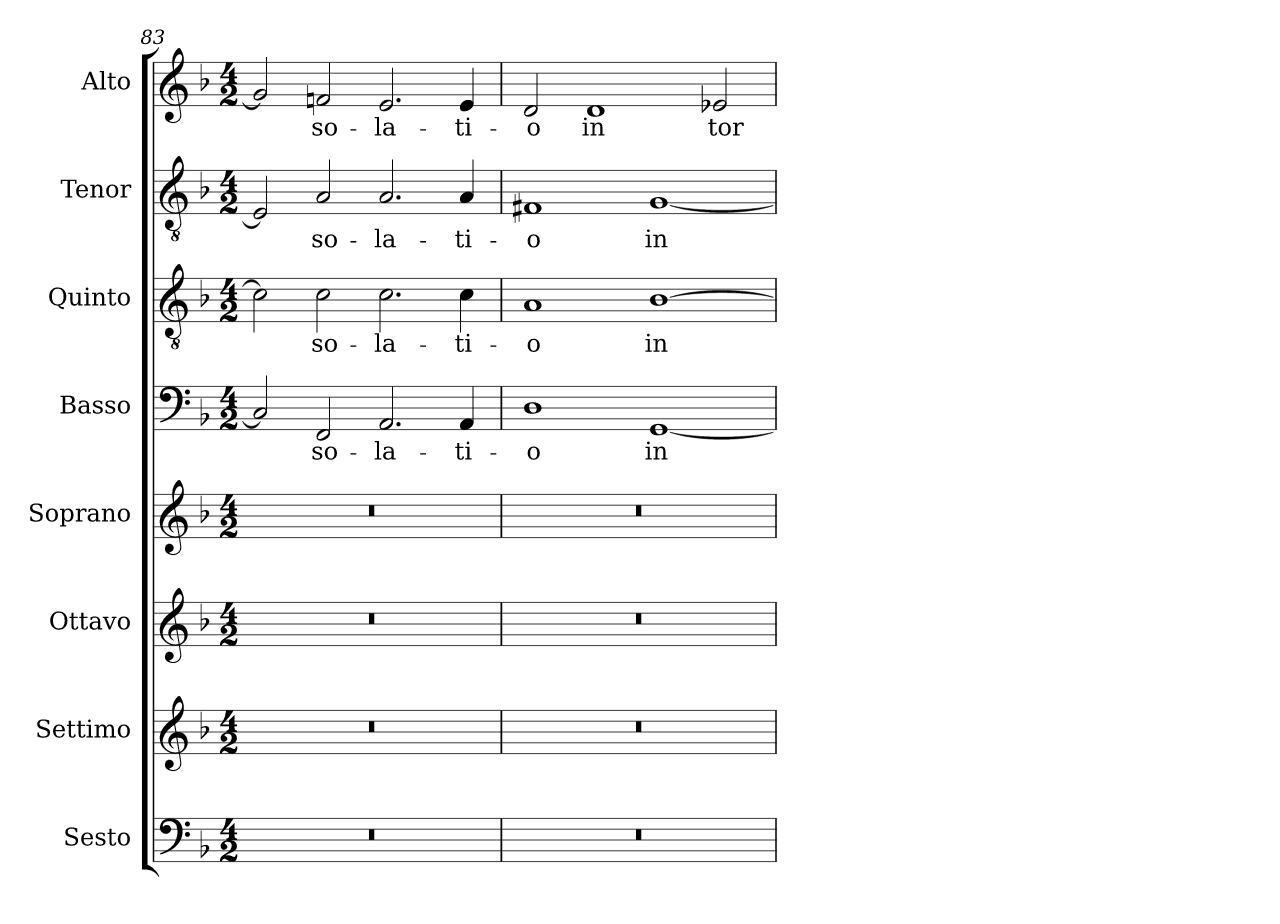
**kern	**kern	**kern	**kern	**kern	**text	**kern	**text	**kern	**text	**kern	**text
*part8	*part7	*part6	*part5	*part4	*part4	*part3	*part3	*part2	*part2	*part1	*part1
*staff8	*staff7	*staff6	*staff5	*staff4	*staff4	*staff3	*staff3	*staff2	*staff2	*staff1	*staff1
*I"Sesto	*I"Settimo	*I"Ottavo	*I"Soprano	*I"Basso	*	*I"Quinto	*	*I"Tenor	*	*I"Alto	*
*I'Ss.	*I'St.	*I'Ot.	*I'S.	*I'B.	*	*I'Q.	*	*I'T.	*	*I'A.	*
*clefF4	*clefG2	*clefG2	*clefG2	*clefF4	*	*clefGv2	*	*clefGv2	*	*clefG2	*
*	*	*	*	*	*	*ITrd7c12	*	*ITrd7c12	*	*	*
*k[b-]	*k[b-]	*k[b-]	*k[b-]	*k[b-]	*	*k[b-]	*	*k[b-]	*	*k[b-]	*
*F:	*F:	*F:	*F:	*F:	*	*F:	*	*F:	*	*F:	*
*M4/2	*M4/2	*M4/2	*M4/2	*M4/2	*	*M4/2	*	*M4/2	*	*M4/2	*
=83	=83	=83	=83	=83	=83	=83	=83	=83	=83	=83	=83
!LO:N:vis=1	!LO:N:vis=1	!LO:N:vis=1	!LO:N:vis=1	!	!	!	!	!	!	!	!
0r	0r	0r	0r	2Ci/]	.	2Ci\]	.	2EEi/]	.	2gi/]	.
!	!	!	!	!	!LO:LY:b:color=#000000	!	!	!	!	!	!
!	!	!	!	!	!	!	!LO:LY:b:color=#000000	!	!	!	!
!	!	!	!	!	!	!	!	!	!LO:LY:b:color=#000000	!	!
!	!	!	!	!	!	!	!	!	!	!	!LO:LY:b:color=#000000
.	.	.	.	2FFi/	-so-	2Ci\	-so-	2AAi/	-so-	2fni/	-so-
!	!	!	!	!	!LO:LY:b:color=#000000	!	!	!	!	!	!
!	!	!	!	!	!	!	!LO:LY:b:color=#000000	!	!	!	!
!	!	!	!	!	!	!	!	!	!LO:LY:b:color=#000000	!	!
!	!	!	!	!	!	!	!	!	!	!	!LO:LY:b:color=#000000
.	.	.	.	2.AAi/	-la-	2.Ci\	-la-	2.AAi/	-la-	2.ei/	-la-
!	!	!	!	!	!LO:LY:b:color=#000000	!	!	!	!	!	!
!	!	!	!	!	!	!	!LO:LY:b:color=#000000	!	!	!	!
!	!	!	!	!	!	!	!	!	!LO:LY:b:color=#000000	!	!
!	!	!	!	!	!	!	!	!	!	!	!LO:LY:b:color=#000000
.	.	.	.	4AAi/	-ti-	4Ci\	-ti-	4AAi/	-ti-	4ei/	-ti-
=84	=84	=84	=84	=84	=84	=84	=84	=84	=84	=84	=84
!LO:N:vis=1	!LO:N:vis=1	!LO:N:vis=1	!LO:N:vis=1	!	!	!	!	!	!	!	!
!	!	!	!	!	!LO:LY:b:color=#000000	!	!	!	!	!	!
!	!	!	!	!	!	!	!LO:LY:b:color=#000000	!	!	!	!
!	!	!	!	!	!	!	!	!	!LO:LY:b:color=#000000	!	!
!	!	!	!	!	!	!	!	!	!	!	!LO:LY:b:color=#000000
0r	0r	0r	0r	1Di	-o	1AAi	-o	1FF#Xi	-o	2di/	-o
!	!	!	!	!	!	!	!	!	!	!	!LO:LY:b:color=#000000
.	.	.	.	.	.	.	.	.	.	1di	in
!	!	!	!	!	!LO:LY:b:color=#000000	!	!	!	!	!	!
!	!	!	!	!	!	!	!LO:LY:b:color=#000000	!	!	!	!
!	!	!	!	!	!	!	!	!	!LO:LY:b:color=#000000	!	!
.	.	.	.	[1GGi	in	[1BB-i	in	[1GGi	in	.	.
!	!	!	!	!	!	!	!	!	!	!	!LO:LY:b:color=#000000
.	.	.	.	.	.	.	.	.	.	2e-Xi/	tor-
=	=	=	=	=	=	=	=	=	=	=	=
*-	*-	*-	*-	*-	*-	*-	*-	*-	*-	*-	*-
